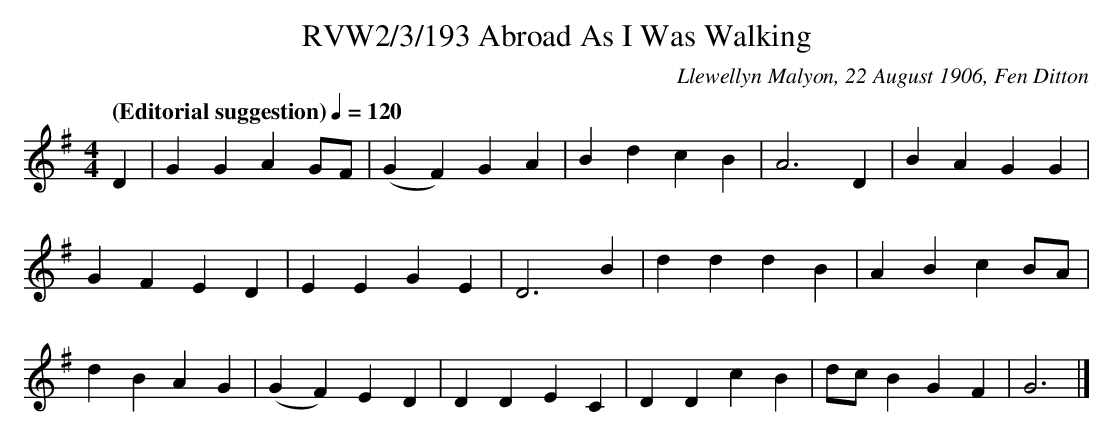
X:1
T:RVW2/3/193 Abroad As I Was Walking
C:Llewellyn Malyon, 22 August 1906, Fen Ditton
L:1/4
Q: "(Editorial suggestion)" 1/4=120
M:4/4
K:G
D | G G A G/2F/2 | (G F) G A | B d c B | A3 D | B A G G | $
G F E D | E E G E | D3 B | d d d B | A B c B/2A/2 | $
d B A G | (G F) E D | D D E C | D D c B | d/2c/2 B G F | G3 |]
